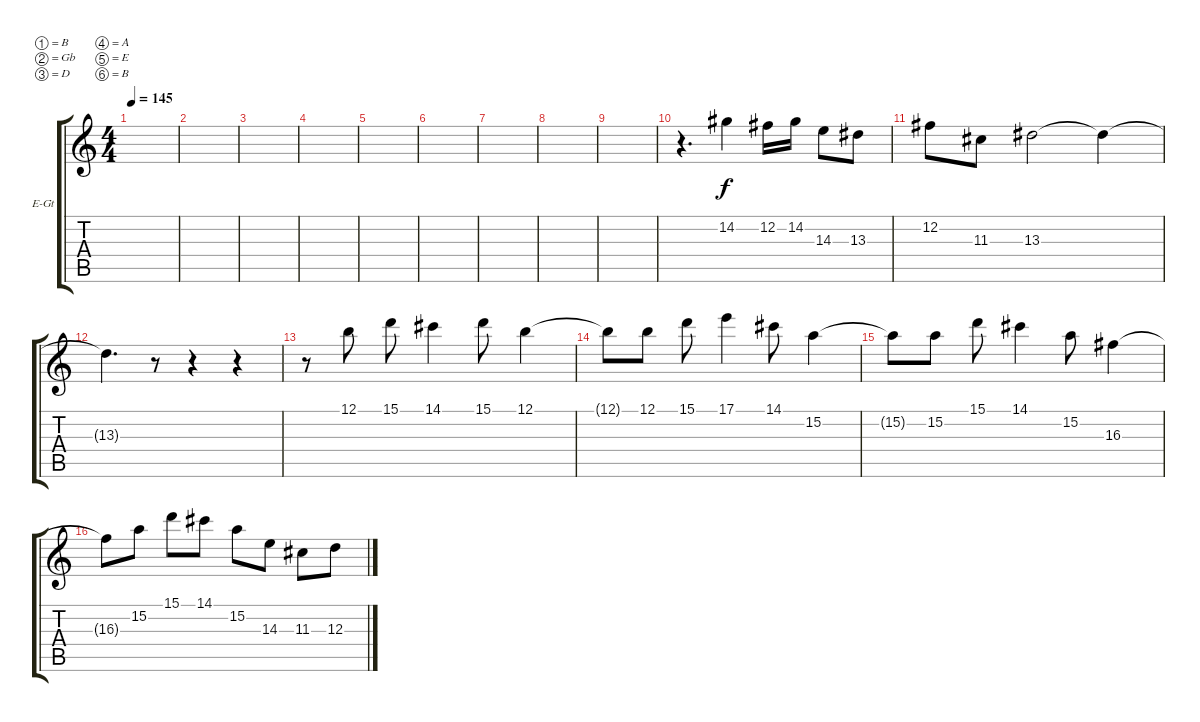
\bracketExtendMode groupsimilarinstruments
\firstSystemTrackNameOrientation horizontal
\otherSystemsTrackNameOrientation horizontal
\track ("Electric Lead-2" "E-Gt") {instrument distortionguitar}
\staff {score tabs}
\tuning (B3 Gb3 D3 A2 E2 B1)
\ts (4 4)
\tempo 145
\clef g2
\ks c
|
|
|
|
|
|
|
|
|
r.4{d} 14.2.4 12.2.16 14.2.16 14.3.8 13.3.8 |
12.2.8 11.3.8 13.3.2 13.3{t}.4 |
13.3{t}.4{d} r.8 r.4 r.4 |
r.8 12.1.8 15.1.8 14.1.4 15.1.8 12.1.4 |
12.1{t}.8 12.1.8 15.1.8 17.1.4 14.1.8 15.2.4 |
15.2{t}.8 15.2.8 15.1.8 14.1.4 15.2.8 16.3.4 |
16.3{t}.8 15.2.8 15.1.8 14.1.8 15.2.8 14.3.8 11.3.8 12.3.8
